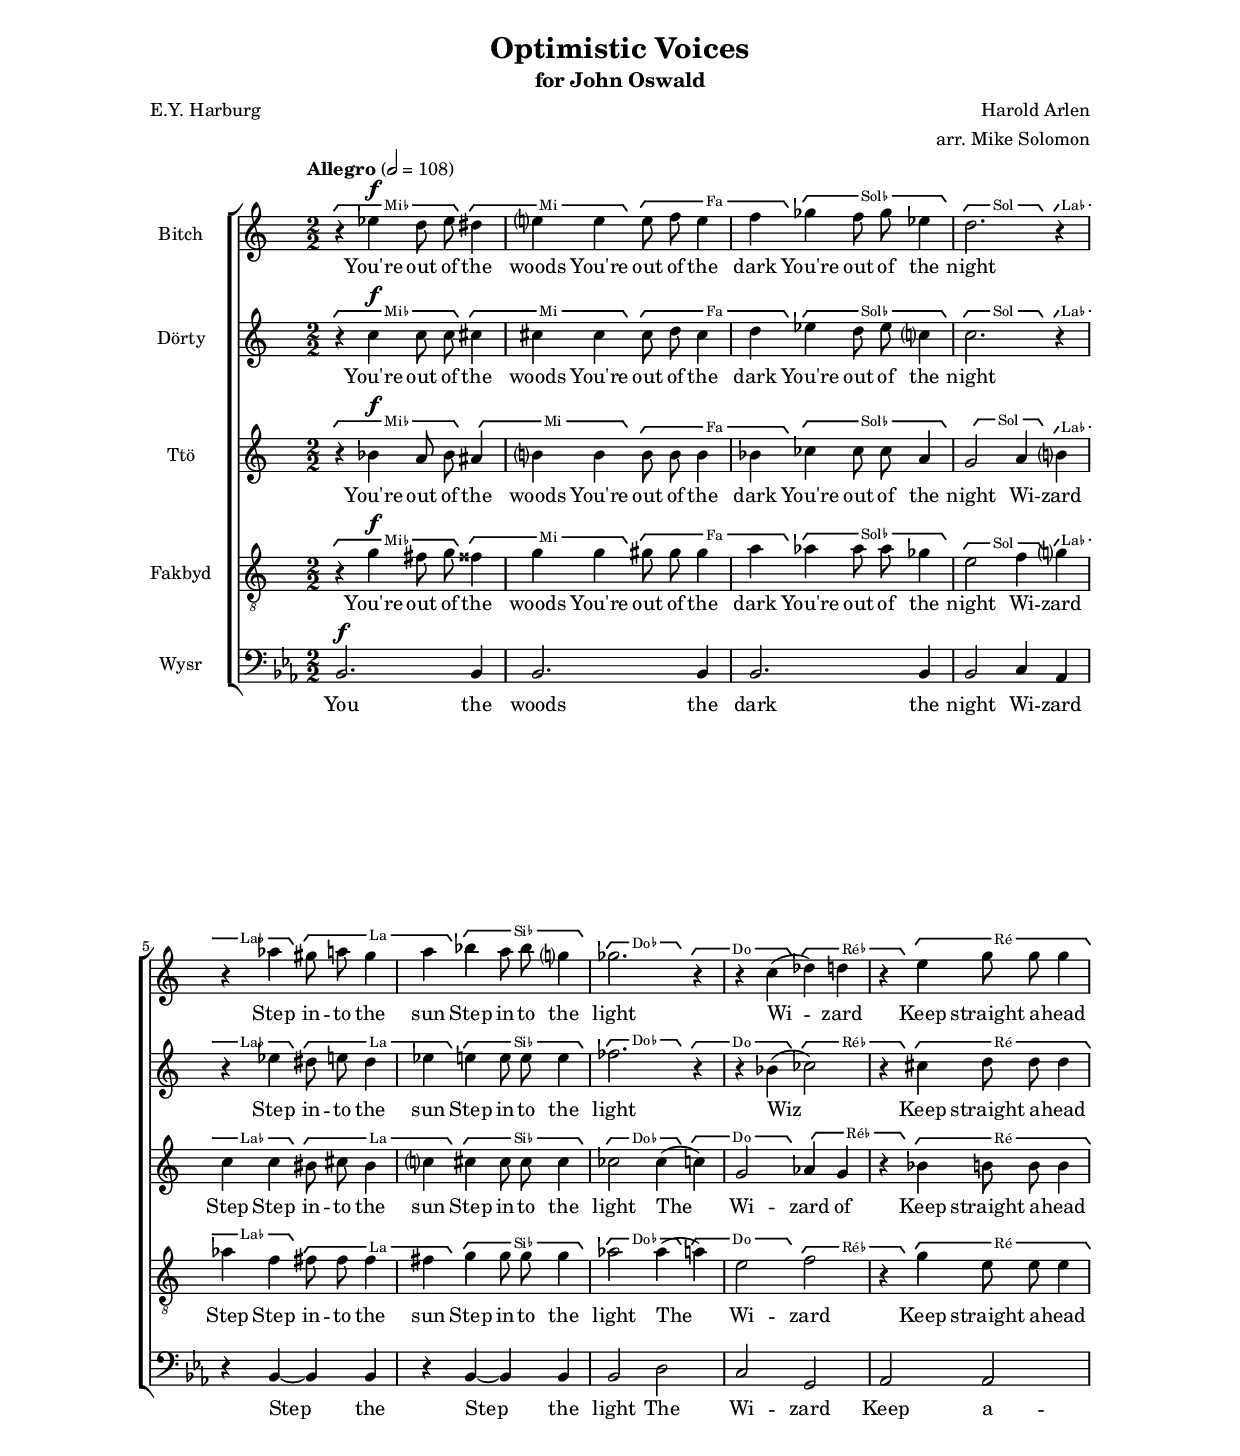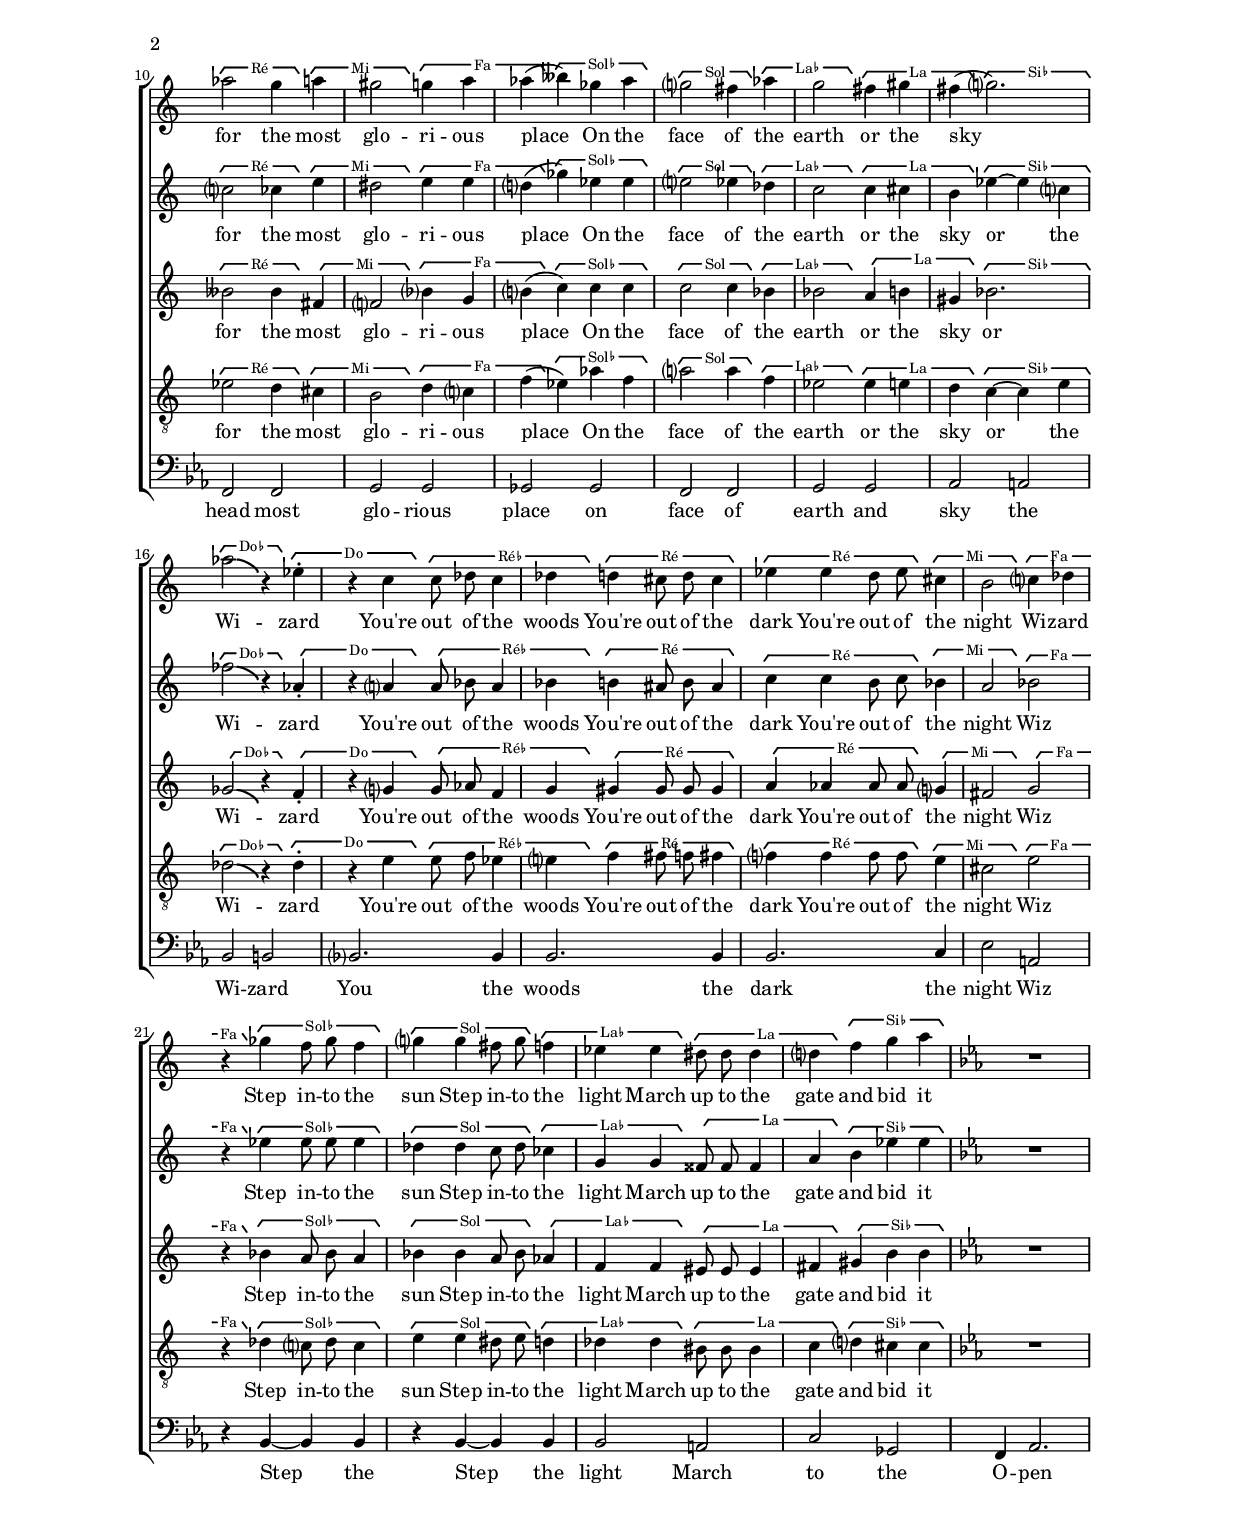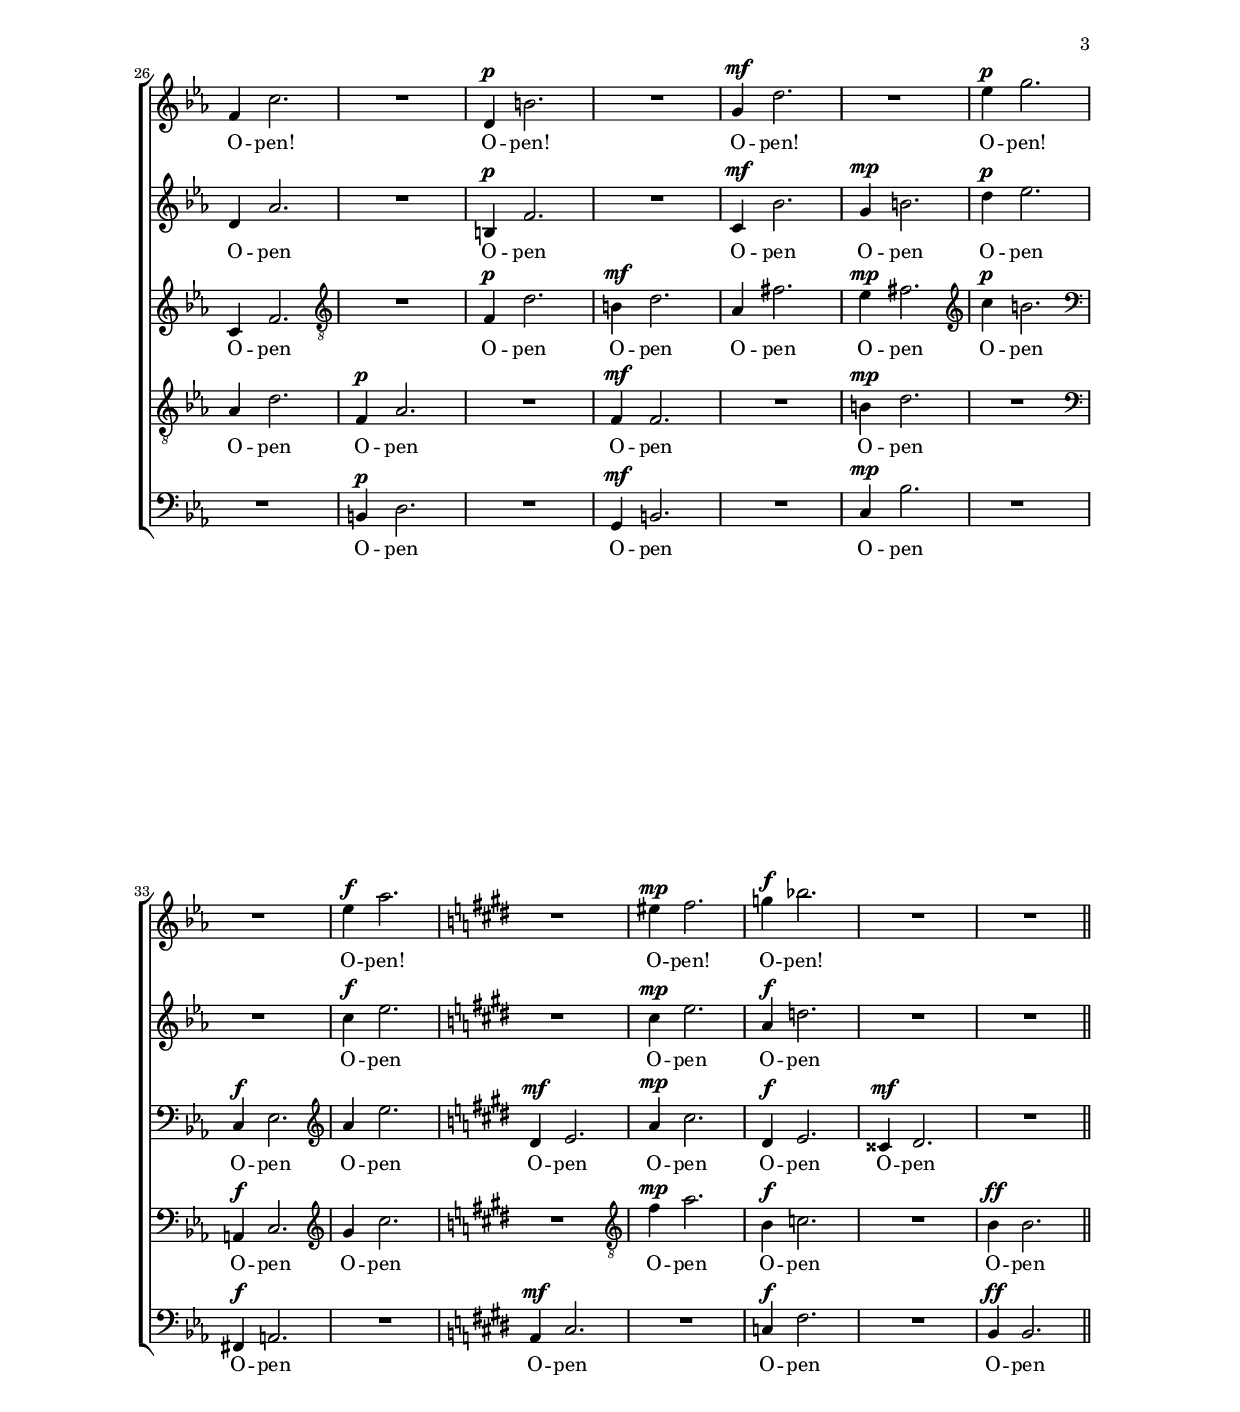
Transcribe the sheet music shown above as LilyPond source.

\version "2.17.0"
\include "defs-devel.ly"
\include "stylesheet.ly"

MyRed = \Red
MyBlack = \Black
myred = \once \override NoteHead.color = #red
myblack = \revert NoteHead.color
%MyRed = \revert NoteHead.color
%MyBlack = \revert NoteHead.color
%myred = \revert NoteHead.color
%myblack = \revert NoteHead.color

agogic = #(make-articulation "downbow")

\header {
  title = "Optimistic Voices"
  subtitle = \markup { for John Oswald }
  composer = "Harold Arlen"
  poet = "E.Y. Harburg"
  arranger = "arr. Mike Solomon"
}

nothing = {}

marks = { << {
  \time 2/2
  \tempo "Allegro" 2=108
  \key ees \major
  s2.
  \key e \major
  s4 \mark "accel. poco a poco" s2
  \key f \major
  s2.
  \key ges \major
  s2.
  \key g \major
  s2.
  \key aes \major
  s2.
  \key a \major
  s2.
  \key bes \major
  s2.
  \key ces \major
  s2.
  \key c \major
  s2.
  \key des \major
  s2.
  \key d \major
  s2.
  \key ees \major
  s2.
  \key e \major
  s2.
  \key f \major
  s2.
  \key ges \major
  s2.
  \key g \major
  s2.
  \key aes \major
  s2.
  \key a \major
  s2.
  \key bes \major
  s2.
  \key ces \major
  s2.
  \key c \major
  s2.
  \key des \major
  s2.
  \key d \major
  s2.
  \key ees \major
  s2.
  \key e \major
  s2.
  \key f \major
  s2.
  \key ges \major
  s2.
  \key g \major
  s2.
  \key aes \major
  s2.
  \key a \major
  s2.
  \key bes \major
  s2.
} { \unfoldChange #200 #260 #192 \bar "||" } >> 
}
#(define-markup-command (smart-flat layout props text) (markup?)
  "nice looking flat"
  (interpret-markup layout props
    (markup #:normal-text #:concat (#:general-align Y UP text #:hspace 0.2 #:general-align Y UP #:smaller #:smaller #:smaller #:smaller #:flat))))

#(define (position-hack grob)
     (let* ((pos (ly:tuplet-bracket::calc-positions grob))
            (mx (max (car pos) (cdr pos))))
       (cons mx mx)))

marks = {
  \time 2/2
  \tempo "Allegro" 2=108
  \override TupletBracket.direction = #UP
  \override TupletBracket.bracket-flare = #'(0.5 . 0.5)
  \override TupletBracket.positions = #position-hack
  \override TupletBracket.bracket-visibility = ##t
  \set tupletFullLength = ##t
  %\set tupletFullLengthNote = ##t
  \override TupletNumber.text = \markup \smart-flat "Mi"
  \times 1/1 { s2. }
  \override TupletNumber.text = \markup \normal-text "Mi"
  \times 1/1 { s2. }
  \override TupletNumber.text = \markup \normal-text "Fa"
  \times 1/1 { s2. }
  \override TupletNumber.text = \markup \smart-flat "Sol"
  \times 1/1 { s2. }
  \override TupletNumber.text = \markup \normal-text "Sol"
  \times 1/1 { s2. }
  \override TupletNumber.text = \markup \smart-flat "La"
  \times 1/1 { s2. }
  \override TupletNumber.text = \markup \normal-text "La"
  \times 1/1 { s2. }
  \override TupletNumber.text = \markup \smart-flat "Si"
  \times 1/1 { s2. }
  \override TupletNumber.text = \markup \smart-flat "Do"
  \times 1/1 { s2. }
  \override TupletNumber.text = \markup \normal-text "Do"
  \times 1/1 { s2. }
  \override TupletNumber.text = \markup \smart-flat "Ré"
  \times 1/1 { s2. }
  \override TupletNumber.text = \markup \normal-text "Ré"
  \times 1/1 { s2. }
  \times 1/1 { s2. }
  \override TupletNumber.text = \markup \normal-text "Mi"
  \times 1/1 { s2. }
  \override TupletNumber.text = \markup \normal-text "Fa"
  \times 1/1 { s2. }
  \override TupletNumber.text = \markup \smart-flat "Sol"
  \times 1/1 { s2. }
  \override TupletNumber.text = \markup \normal-text "Sol"
  \times 1/1 { s2. }
  \override TupletNumber.text = \markup \smart-flat "La"
  \times 1/1 { s2. }
  \override TupletNumber.text = \markup \normal-text "La"
  \times 1/1 { s2. }
  \override TupletNumber.text = \markup \smart-flat "Si"
  \times 1/1 { s2. }
  \override TupletNumber.text = \markup \smart-flat "Do"
  \times 1/1 { s2. }
  \override TupletNumber.text = \markup \normal-text "Do"
  \times 1/1 { s2. }
  \override TupletNumber.text = \markup \smart-flat "Ré"
  \times 1/1 { s2. }
  \override TupletNumber.text = \markup \normal-text "Ré"
  \times 1/1 { s2. }
  \times 1/1 { s2. }
  \override TupletNumber.text = \markup \normal-text "Mi"
  \times 1/1 { s2. }
  \override TupletNumber.text = \markup \normal-text "Fa"
  \times 1/1 { s2. }
  \override TupletNumber.text = \markup \smart-flat "Sol"
  \times 1/1 { s2. }
  \override TupletNumber.text = \markup \normal-text "Sol"
  \times 1/1 { s2. }
  \override TupletNumber.text = \markup \smart-flat "La"
  \times 1/1 { s2. }
  \override TupletNumber.text = \markup \normal-text "La"
  \times 1/1 { s2. }
  \override TupletNumber.text = \markup \smart-flat "Si"
  \times 1/1 { s2. }
  s1*15 \bar "||"
}
prefatoryMatter = {
  #(set-accidental-style 'modern-cautionary)
}

soprano = \relative c'' { \autoBeamOff
  \prefatoryMatter
  %{ees%} r4 ees^\f d8 ees %{e%} dis4 |
  e e %{f%} e8 f e4 |
  f %{ges%} ges f8 ges ees4 %{g%} |
  d2. %{aes%} r4 |
  %%%
  r4 aes' %{a%} gis8 a gis4 |
  a4 %{bes%} bes a8 bes g4 %{ces%} |
  ges2. %{c%} r4 |
  r4 c, %{des%} ( des ) d |  %% TT sub...
  %%%%
  r4 %{d%} e4 g8 g g4 %{ees%} |
  aes2 g4 %{e%} a |
  gis2 %{f%} g4 a |
  aes4 ( %{ges%} beses4 ) ges aes |
  %%%
  %{g%} g2 fis4 %{aes%} aes4 |
  g2 %{a%} fis4 gis |
  fis4 %{bes%} ( g2. ) |
  aes2-\bendAfter #-3 r4 ees4-. |
  %%%
  r4 c4 %{des%} c8 des c4 |
  des4 %{d%} d cis8 d cis4 |
  %{ees%} ees4 ees d8 ees %{e%} cis4 |
  b2 %{f%} c4 des4 |
  %%%
  r4 %{ges%} ges f8 ges f4 |
  %{g%} g g4 fis8 g %{aes%} f4 |
  ees4 ees %{%} dis8 dis %{a%} dis4 |
  d4 %{bes%} f g a |
  \key ees \major
  R1 f,4 c'2. |
  R1 d,4^\p b'2. |
  R1 g4^\mf d'2. |
  R1 ees4^\p g2. |
  R1 ees4^\f aes2. |
  \key e \major
  R1 eis4^\mp fis2. |
  g4^\f bes2. |
  R1 |
  R1 |
}

sopranoWords = \lyricmode {
  You're out of the woods
  You're out of the dark
  You're out of the night
  Step in -- to the sun
  Step in -- to the light

  Wi -- zard

  Keep straight a -- head for the most glo -- ri -- ous place
  On the face of the earth or the sky

  Wi -- zard

  You're out of the woods
  You're out of the dark
  You're out of the night

  Wi -- zard

  Step in -- to the sun
  Step in -- to the light
  March up to the gate and bid it %open

  \repeat unfold 7 { O -- pen! }
}

mezzo = \relative c'' { \autoBeamOff
  \prefatoryMatter
  r4 c^\f c8 c cis4 |
  cis cis cis8 d cis4 |
  d ees d8 ees c4 |
  c2. r4 |
  r ees dis8 e8 dis4 |
  ees e e8 e e4 |
  fes2. r4 |
  r4 bes, ( ces2 ) |
  r4 cis4 d8 d d4 |
  c2 ces4 e |
  dis2 e4 e |
  d ( ges ) ees ees |
  e2 ees4 des |
  c2 c4 cis |
  b4 ees4 ~ ees c |
  fes2-\bendAfter #-3 r4 aes,-. |
  r4 a a8 bes a4
  bes b ais8 b ais4 |
  c4 c b8 c bes4 |
  a2 bes |
  r4 ees4 ees8 ees ees4 |
  des des c8 des ces4 |
  g g fisis8 fisis fisis4 |
  a4 b ees ees |
  \key ees \major
  R1 d,4 aes'2. |
  R1 b,4^\p f'2. |
  R1 c4^\mf bes'2. |
  g4^\mp b2. | d4^\p ees2. |
  R1 c4^\f ees2. |
  \key e \major
  R1 cis4^\mp e2. |
  a,4^\f d2. |
  R1 |
  R1 |
}

mezzoWords = \lyricmode {
  You're out of the woods
  You're out of the dark
  You're out of the night
  Step in -- to the sun
  Step in -- to the light

  Wiz

  Keep straight a -- head for the most glo -- ri -- ous place
  On the face of the earth or the sky

  or the
  Wi -- zard

  You're out of the woods
  You're out of the dark
  You're out of the night

  Wiz

  Step in -- to the sun
  Step in -- to the light
  March up to the gate and bid it %open
  \repeat unfold 8 { O -- pen }
}

alto = \relative c'' { \autoBeamOff
  \prefatoryMatter
  r4 bes^\f a8 bes ais4 |
  b4 b b8 b b4 |
  bes ces ces8 ces a4 |
  g2 a4 b |
  c4 c4 bis8 cis8 bis4 |
  c cis cis8 cis cis4 |
  ces2 ces4 ( c ) |
  g2 aes4 g |
  r4 bes b8 b b4 |
  beses2 beses4 fis |
  f2 bes4 g |
  b4 ( c ) c c |
  c2 c4 bes |
  bes2 a4 b4 |
  gis bes2. |
  ges2-\bendAfter #-3 r4 f-. |
  r4 g g8 aes f4
  g gis gis8 gis gis4 |
  a aes aes8 aes g4 |
  fis2 g |
  r4 bes4 a8 bes a4 |
  bes bes a8 bes aes4 |
  f f eis8 eis eis4 |
  fis4 gis b b |
  \key ees \major
  R1 c,4 f2. |
  \clef "treble_8"
  R1 f,4^\p d'2. |
  b4^\mf d2. |
  aes4 fis'2. |
  ees4^\mp fis2. |
  \clef treble
  c'4^\p b2. |
  \clef bass
  c,,4^\f ees2. |
  \clef treble
  aes'4 ees'2. |
  \key e \major
  dis,4^\mf e2. |
  a4^\mp cis2. |
  dis,4^\f e2. |
  cisis4^\mf dis2. |
  R1 |
}

altoWords = \lyricmode {
  You're out of the woods
  You're out of the dark
  You're out of the night

  Wi -- zard
  Step

  Step in -- to the sun
  Step in -- to the light

  The Wi -- zard of

  Keep straight a -- head for the most glo -- ri -- ous place
  On the face of the earth or the sky

  or
  Wi -- zard

  You're out of the woods
  You're out of the dark
  You're out of the night

  Wiz

  Step in -- to the sun
  Step in -- to the light
  March up to the gate and bid it %open
  \repeat unfold 12 { O -- pen } 
}

tenor = \relative c'' {
  \autoBeamOff
  \prefatoryMatter
  \clef "treble_8"
  r4 g^\f fis8 g fisis4 |
  g g gis8 gis gis4 |
  a aes4 aes8 aes ges4 |
  e2 f4 g |
  aes4 f fis8 fis fis4 |
  fis g g8 g g4 |
  aes2 aes4 ( a ) |
  e2 f2 | 
  r4 g e8 e e4 |
  ees2 d4 cis |
  b2 d4 c |
  f4 ( ees ) aes f |
  a2 a4 f |
  ees2 ees4 e4 |
  d4 c ~ c4 e |
  des2-\bendAfter #-3 r4 des-. | % jajaja TT Sub h4x0r
  r4 e e8 f ees4
  e f fis8 f fis4 |
  f f f8 f e4 |
  cis2 e |
  r4 des c8 des c4 |
  e e dis8 e d4 |
  des des bis8 bis bis4 |
  c4 d cis cis |
  \key ees \major
  R1 |
  aes4 d2. |
  f,4^\p aes2. |
  R1 |
  f4^\mf f2. |
  R1 |
  b4^\mp d2. |
  R1 |
  \clef bass
  a,4^\f c2. |
  \clef treble
  g''4 c2. |
  \key e \major
  R1 |
  \clef "treble_8"
  fis,4^\mp a2. |
  b,4^\f c2. |
  R1 |
  b4^\ff b2. |
  
}

tenorWords = \lyricmode {
  You're out of the woods
  You're out of the dark
  You're out of the night

  Wi -- zard
  Step

  Step in -- to the sun
  Step in -- to the light

  The Wi -- zard

  Keep straight a -- head for the most glo -- ri -- ous place
  On the face of the earth or the sky

  or the
  Wi -- zard

  You're out of the woods
  You're out of the dark
  You're out of the night

  Wiz

  Step in -- to the sun
  Step in -- to the light
  March up to the gate and bid it %open
  \repeat unfold 9 { O -- pen }
}

bass = \relative c {
  \autoBeamOff
  \prefatoryMatter
  \clef bass
  bes2.^\f bes4 |
  bes2. bes4 |
  bes2. bes4 |
  bes2 c4 aes |
  r4 bes ~ bes bes |
  r4 bes ~ bes bes |
  bes2 d |
  c g |
  aes2 aes
  f f |
  g2 g |
  ges ges |
  f f |
  g g |
  aes a |
  bes b |
  bes2. bes4 |
  bes2. bes4 |
  bes2. c4 |
  ees2 a, |
  r4 bes ~ bes bes |
  r4 bes ~ bes bes |  
  bes2 a |
  c ges |
  f4 aes2. |
  R1 |
  b4^\p d2. |
  R1 |
  g,4^\mf b2. |
  R1 |
  c4^\mp bes'2. |
  R1 |
  fis,4^\f a2. |
  R1 |
  \key e \major
  a4^\mf cis2. |
  R1 |
  c4^\f fis2. |
  R1 |
  b,4^\ff b2. |
}

bassWords = \lyricmode {
  You
  the woods
  the dark
  the night Wi -- zard
  Step the
  Step the
  light
  The Wi -- zard
  Keep a -- head
  most
  glo -- rious
  place
  on 
  face of
  earth and
  sky
  the Wi -- zard
  You
  the woods
  the dark
  the night Wiz
  Step the
  Step the
  light March to the
  \repeat unfold 8 { O -- pen }
}
%%% SCORE

\score {
  \new ChoirStaff <<
    \new Staff \with { instrumentName = \bitchName %shortInstrumentName = #"M."
} <<
      \new Voice = "soprano" { << { \numericTimeSignature
        \soprano
      } {
        \marks
      } {
        \nothing
      }>> }
      \new Lyrics \lyricsto "soprano" {
        \sopranoWords
      }
    >>
    \new Staff \with { instrumentName = \dortyName %shortInstrumentName = #"E."
} <<
      \new Voice = "mezzo" { << { \numericTimeSignature
        \mezzo
      } {
        \marks
      } >> }
      \new Lyrics \lyricsto "mezzo" {
        \mezzoWords
      }
    >>
    \new Staff \with { instrumentName = \ttoName %shortInstrumentName = #"Mk."
} <<
      \new Voice = "alto" { << { \numericTimeSignature
        \alto
      } {
        \marks
      } >> }
      \new Lyrics \lyricsto "alto" {
        \altoWords
      }
    >>
    \new Staff \with { instrumentName = \fakbydName %shortInstrumentName = #"R."
} <<
      \new Voice = "tenor" { << { \numericTimeSignature
        \tenor
      } {
        \marks
      } >> }
      \new Lyrics \lyricsto "tenor" {
        \tenorWords
      }
    >>
    \new Staff \with { instrumentName = \wysrName %shortInstrumentName = #"P." %\markup { \concat { E \super u . } }
} <<
      \new Voice = "bass" { << { \numericTimeSignature
        \key ees \major \bass
      } {
        
      } >> }
      \new Lyrics \lyricsto "bass" {
        \bassWords
      }
    >>
  >>
  \layout {
    \context {
      \Voice
      \consists "Horizontal_bracket_engraver"
      \override TextScript #'layer = #6
      \override NoteHead #'layer = #7
      \override Glissando #'breakable = ##t
      \override TupletNumber #'breakable = ##t
      \override TupletBracket #'breakable = ##t
      \override DynamicLineSpanner #'direction = #UP
      %\override Slur #'direction = #UP
      \remove "Forbid_line_break_engraver"
    }
    \context {
      \Staff
      %\consists "Metronome_mark_engraver"
      \override TimeSignature #'style = #'numbered
      \override StaffSymbol #'layer = #4
      \override TimeSignature #'layer = #3
      \override TimeSignature #'whiteout = ##t
    }
    \context {
      \Lyrics
      %\override LyricText #'whiteout = ##t
      \override LyricText #'layer = #6
    }
    \context {
      \Score
      %\remove "Metronome_mark_engraver"
      \override NonMusicalPaperColumn #'allow-loose-spacing = ##f
    }
  }
}

%%% piano redux
%{
\score {
  \new PianoStaff <<
    \new Staff <<
      \new Voice = "1" { \voiceOne << \soprano \marks >> }
      \new Voice = "2" { \voiceTwo \mezzo }
      \new Voice = "3" { \voiceThree \alto }
    >>
    \new Staff <<
      \new Voice = "4" { \voiceOne << \tenor \marks >> }
      \new Voice = "5" { \voiceTwo \bass }
    >>
  >>
  \layout {
    \context {
      \Voice
      \override TextScript #'layer = #6
      \override NoteHead #'layer = #7
      \override Glissando #'breakable = ##t
      \override TupletNumber #'breakable = ##t
      \override TupletBracket #'breakable = ##t
      \remove "Forbid_line_break_engraver"
    }
    \context {
      \Staff
      %\consists "Metronome_mark_engraver"
      \override TimeSignature #'style = #'numbered
      \override StaffSymbol #'layer = #4
      \override TimeSignature #'layer = #3
      \override TimeSignature #'whiteout = ##t
    }
    \context {
      \Lyrics
      %\override LyricText #'whiteout = ##t
      \override LyricText #'layer = #6
    }
    \context {
      \Score
      %\remove "Metronome_mark_engraver"
      \override NonMusicalPaperColumn #'allow-loose-spacing = ##f
    }
  }
}
%}
%%% MIDI

\score {
  \new ChoirStaff <<
    \new Staff \with { instrumentName = \bitchName %shortInstrumentName = #"M."
} <<
      \new Voice = "soprano" { << { \numericTimeSignature
        \soprano
      } {
        \marks
      } >> }
      \new Lyrics \lyricsto "soprano" {
        \sopranoWords
      }
    >>
    \new Staff \with { instrumentName = \dortyName %shortInstrumentName = #"E."
} <<
      \new Voice = "mezzo" { \numericTimeSignature
        \mezzo
      }
      \new Lyrics \lyricsto "mezzo" {
        \mezzoWords
      }
    >>
    \new Staff \with { instrumentName = \ttoName %shortInstrumentName = #"Mk."
} <<
      \new Voice = "alto" { \numericTimeSignature
        \alto
      }
      \new Lyrics \lyricsto "alto" {
        \altoWords
      }
    >>
    \new Staff \with { instrumentName = \fakbydName %shortInstrumentName = #"R."
} <<
      \new Voice = "tenor" { \numericTimeSignature
        \tenor
      }
      \new Lyrics \lyricsto "tenor" {
        \tenorWords
      }
    >>
    \new Staff \with { instrumentName = \wysrName %shortInstrumentName = #"P." %\markup { \concat { E \super u . } }
} <<
      \new Voice = "bass" { \numericTimeSignature
        \bass
      }
      \new Lyrics \lyricsto "bass" {
        \bassWords
      }
    >>
  >>
  \midi {}
}
